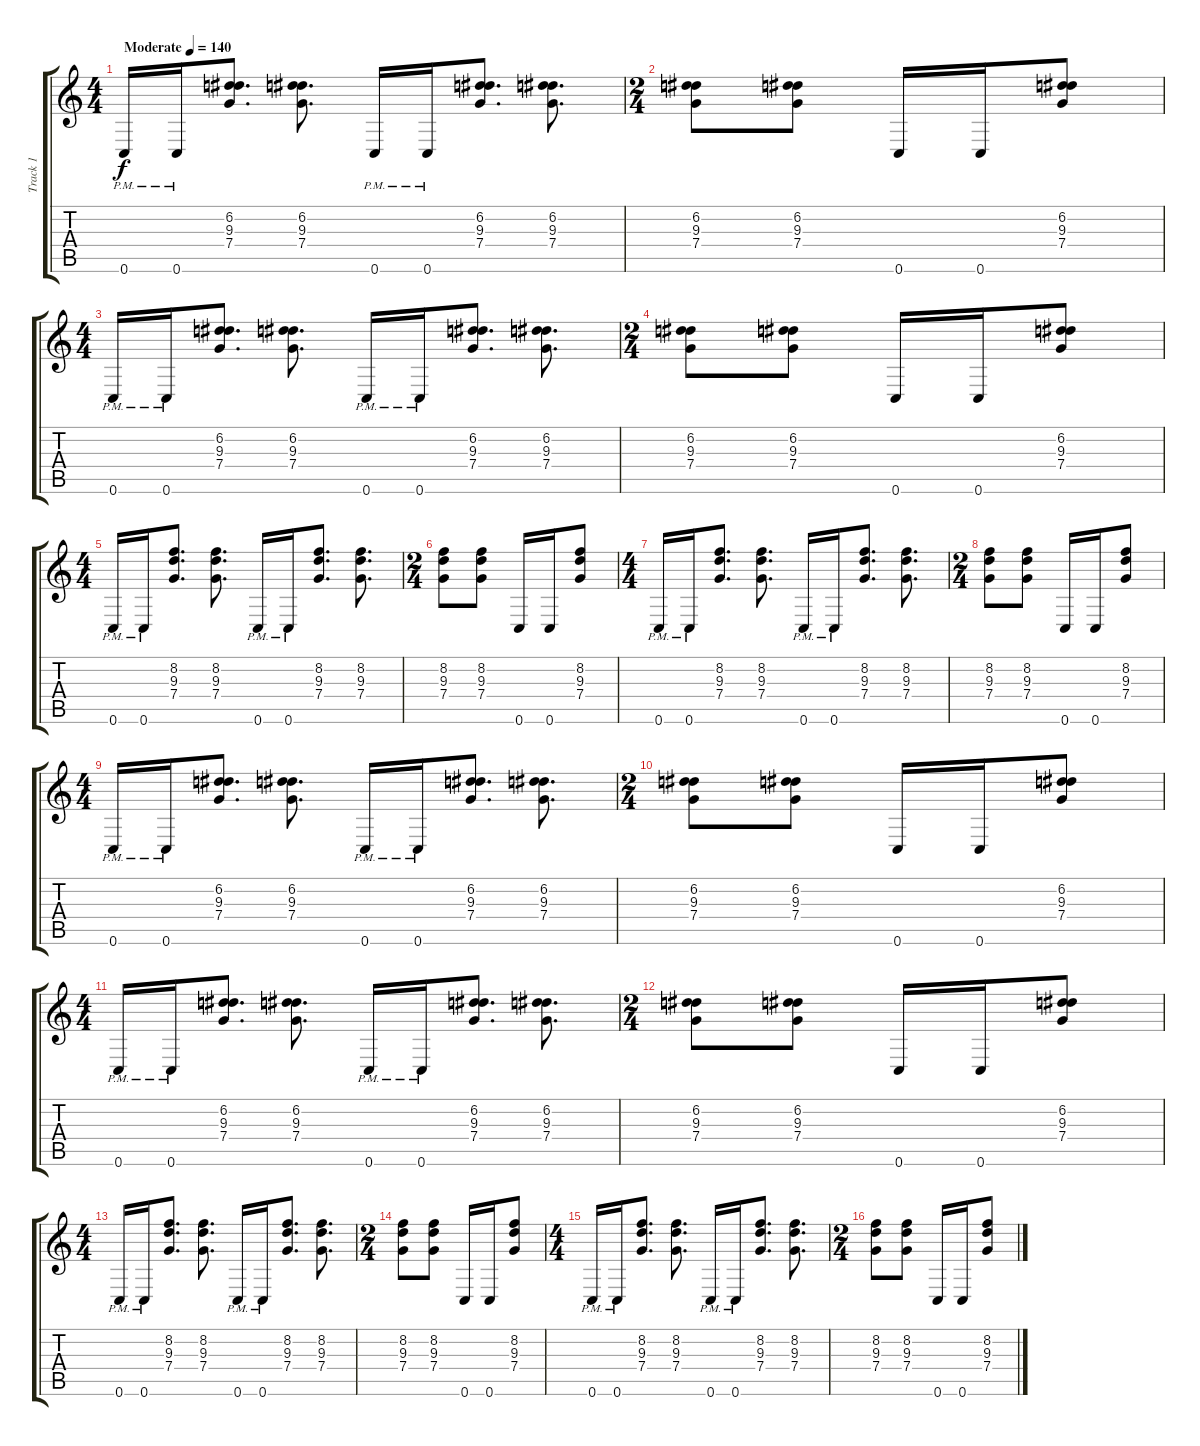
\track ("Track 1" "Track 1") {instrument overdrivenguitar}
\staff {score tabs}
\tuning (D4 A3 F3 C3 G2 C2) {hide}
\ts (4 4)
\tempo (140 "Moderate")
\clef g2
\ks c
0.6{pm}.16{dy f instrument overdrivenguitar} 0.6{pm}.16 (6.2 9.3 7.4).8{d} (6.2 9.3 7.4).8{d} 0.6{pm}.16 0.6{pm}.16 (6.2 9.3 7.4).8{d} (6.2 9.3 7.4).8{d} |
\ts (2 4)
(6.2 9.3 7.4).8 (6.2 9.3 7.4).8 0.6.16 0.6.16 (6.2 9.3 7.4).8 |
\ts (4 4)
0.6{pm}.16 0.6{pm}.16 (6.2 9.3 7.4).8{d} (6.2 9.3 7.4).8{d} 0.6{pm}.16 0.6{pm}.16 (6.2 9.3 7.4).8{d} (6.2 9.3 7.4).8{d} |
\ts (2 4)
(6.2 9.3 7.4).8 (6.2 9.3 7.4).8 0.6.16 0.6.16 (6.2 9.3 7.4).8 |
\ts (4 4)
0.6{pm}.16 0.6{pm}.16 (8.2 9.3 7.4).8{d} (8.2 9.3 7.4).8{d} 0.6{pm}.16 0.6{pm}.16 (8.2 9.3 7.4).8{d} (8.2 9.3 7.4).8{d} |
\ts (2 4)
(8.2 9.3 7.4).8 (8.2 9.3 7.4).8 0.6.16 0.6.16 (8.2 9.3 7.4).8 |
\ts (4 4)
0.6{pm}.16 0.6{pm}.16 (8.2 9.3 7.4).8{d} (8.2 9.3 7.4).8{d} 0.6{pm}.16 0.6{pm}.16 (8.2 9.3 7.4).8{d} (8.2 9.3 7.4).8{d} |
\ts (2 4)
(8.2 9.3 7.4).8 (8.2 9.3 7.4).8 0.6.16 0.6.16 (8.2 9.3 7.4).8 |
\ts (4 4)
0.6{pm}.16 0.6{pm}.16 (6.2 9.3 7.4).8{d} (6.2 9.3 7.4).8{d} 0.6{pm}.16 0.6{pm}.16 (6.2 9.3 7.4).8{d} (6.2 9.3 7.4).8{d} |
\ts (2 4)
(6.2 9.3 7.4).8 (6.2 9.3 7.4).8 0.6.16 0.6.16 (6.2 9.3 7.4).8 |
\ts (4 4)
0.6{pm}.16 0.6{pm}.16 (6.2 9.3 7.4).8{d} (6.2 9.3 7.4).8{d} 0.6{pm}.16 0.6{pm}.16 (6.2 9.3 7.4).8{d} (6.2 9.3 7.4).8{d} |
\ts (2 4)
(6.2 9.3 7.4).8 (6.2 9.3 7.4).8 0.6.16 0.6.16 (6.2 9.3 7.4).8 |
\ts (4 4)
0.6{pm}.16 0.6{pm}.16 (8.2 9.3 7.4).8{d} (8.2 9.3 7.4).8{d} 0.6{pm}.16 0.6{pm}.16 (8.2 9.3 7.4).8{d} (8.2 9.3 7.4).8{d} |
\ts (2 4)
(8.2 9.3 7.4).8 (8.2 9.3 7.4).8 0.6.16 0.6.16 (8.2 9.3 7.4).8 |
\ts (4 4)
0.6{pm}.16 0.6{pm}.16 (8.2 9.3 7.4).8{d} (8.2 9.3 7.4).8{d} 0.6{pm}.16 0.6{pm}.16 (8.2 9.3 7.4).8{d} (8.2 9.3 7.4).8{d} |
\ts (2 4)
(8.2 9.3 7.4).8 (8.2 9.3 7.4).8 0.6.16 0.6.16 (8.2 9.3 7.4).8
